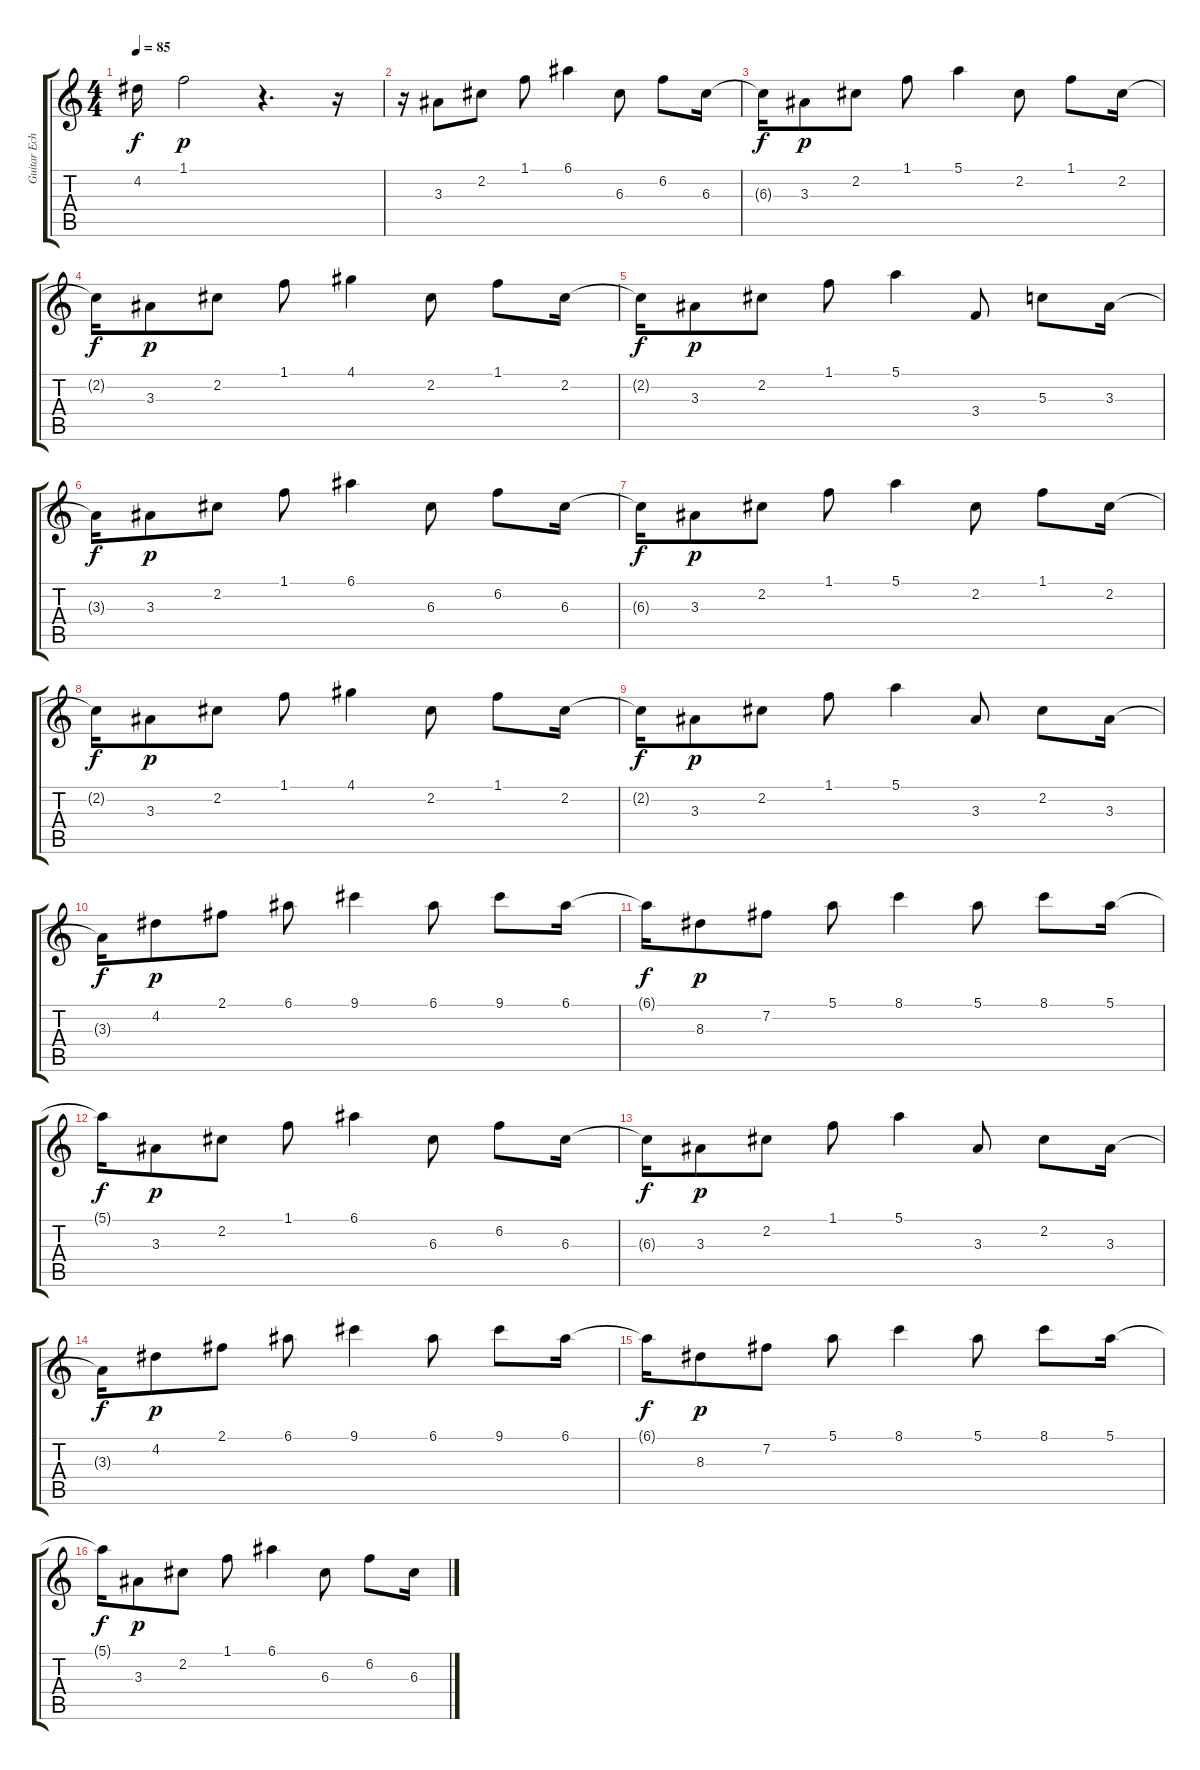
\track ("Guitar Echo 2" "Guitar Ech") {instrument acousticguitarnylon}
\staff {score tabs}
\tuning (E4 B3 G3 D3 A2 E2) {hide}
\ts (4 4)
\tempo 85
\clef g2
\ks c
4.2{t}.16{dy f} 1.1.2{dy p} r.4{d} r.16 |
r.16 3.3.8 2.2.8 1.1.8 6.1.4 6.3.8 6.2.8 6.3.16 |
6.3{t}.16{dy f} 3.3.8{dy p} 2.2.8 1.1.8 5.1.4 2.2.8 1.1.8 2.2.16 |
2.2{t}.16{dy f} 3.3.8{dy p} 2.2.8 1.1.8 4.1.4 2.2.8 1.1.8 2.2.16 |
2.2{t}.16{dy f} 3.3.8{dy p} 2.2.8 1.1.8 5.1.4 3.4.8 5.3.8 3.3.16 |
3.3{t}.16{dy f} 3.3.8{dy p} 2.2.8 1.1.8 6.1.4 6.3.8 6.2.8 6.3.16 |
6.3{t}.16{dy f} 3.3.8{dy p} 2.2.8 1.1.8 5.1.4 2.2.8 1.1.8 2.2.16 |
2.2{t}.16{dy f} 3.3.8{dy p} 2.2.8 1.1.8 4.1.4 2.2.8 1.1.8 2.2.16 |
2.2{t}.16{dy f} 3.3.8{dy p} 2.2.8 1.1.8 5.1.4 3.3.8 2.2.8 3.3.16 |
3.3{t}.16{dy f} 4.2.8{dy p} 2.1.8 6.1.8 9.1.4 6.1.8 9.1.8 6.1.16 |
6.1{t}.16{dy f} 8.3.8{dy p} 7.2.8 5.1.8 8.1.4 5.1.8 8.1.8 5.1.16 |
5.1{t}.16{dy f} 3.3.8{dy p} 2.2.8 1.1.8 6.1.4 6.3.8 6.2.8 6.3.16 |
6.3{t}.16{dy f} 3.3.8{dy p} 2.2.8 1.1.8 5.1.4 3.3.8 2.2.8 3.3.16 |
3.3{t}.16{dy f} 4.2.8{dy p} 2.1.8 6.1.8 9.1.4 6.1.8 9.1.8 6.1.16 |
6.1{t}.16{dy f} 8.3.8{dy p} 7.2.8 5.1.8 8.1.4 5.1.8 8.1.8 5.1.16 |
5.1{t}.16{dy f} 3.3.8{dy p} 2.2.8 1.1.8 6.1.4 6.3.8 6.2.8 6.3.16
